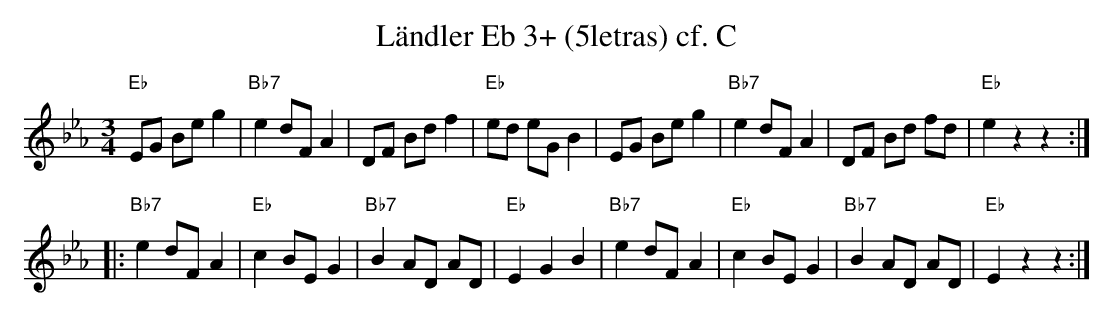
X:1
T:L\"andler Eb 3+ (5letras) cf. C
M:3/4
L:1/8
K:Ebmaj%%MIDI gchordon
"Eb"EG Beg2 | "Bb7"e2dFA2 | DF Bdf2 | "Eb"ed eGB2 | EG Beg2 | "Bb7"e2dFA2 | DF Bd fd | "Eb"e2z2z2 ::
"Bb7"e2dFA2 | "Eb"c2BEG2 | "Bb7"B2AD AD | "Eb"E2G2B2 | "Bb7"e2dFA2 | "Eb"c2BEG2 | "Bb7"B2AD AD | "Eb"E2z2z2 :|
